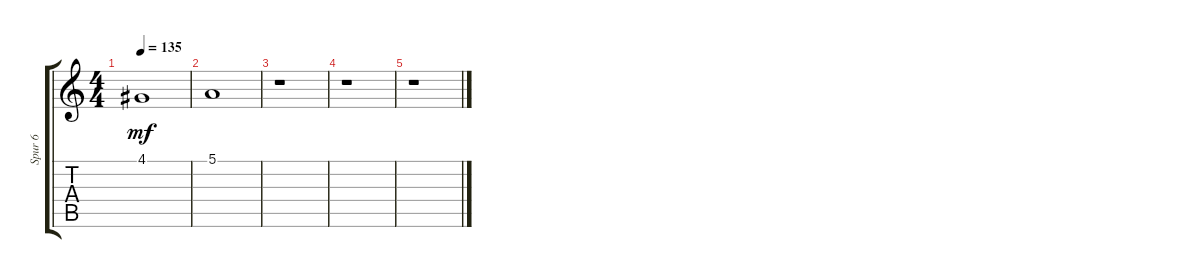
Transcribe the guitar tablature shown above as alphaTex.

\track ("Spur 6" "Spur 6") {instrument pad1newage}
\staff {score tabs}
\tuning (E4 B3 G3 D3 A2 E2) {hide}
\ts (4 4)
\tempo 135
\clef g2
\ks c
4.1.1{dy mf} |
5.1.1 |
r.1 |
r.1 |
r.1
